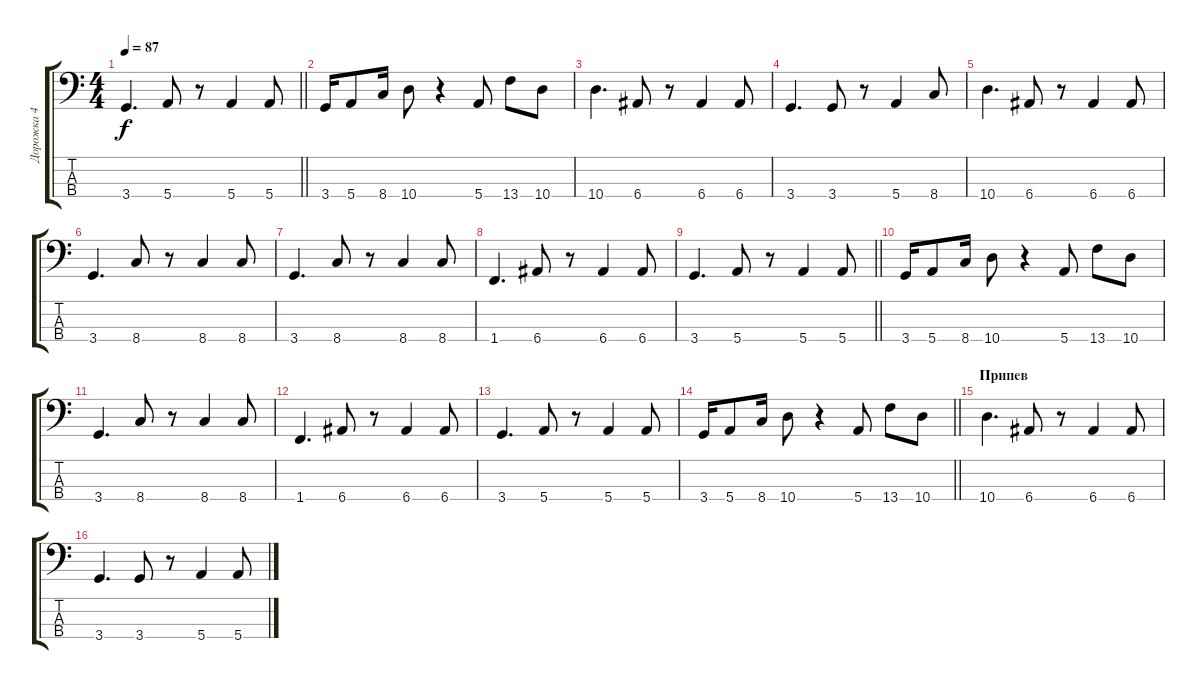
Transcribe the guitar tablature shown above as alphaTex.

\track ("Дорожка 4" "Дорожка 4") {instrument electricbassfinger}
\staff {score tabs}
\tuning (G2 D2 A1 E1) {hide}
\ts (4 4)
\tempo 87
\clef f4
\barLineRight lightlight
\ks c
3.4.4{d dy f} 5.4.8 r.8 5.4.4 5.4.8 |
\section ("" "")
3.4.16 5.4.8 8.4.16 10.4.8 r.4 5.4.8 13.4.8 10.4.8 |
10.4.4{d} 6.4.8 r.8 6.4.4 6.4.8 |
3.4.4{d} 3.4.8 r.8 5.4.4 8.4.8 |
10.4.4{d} 6.4.8 r.8 6.4.4 6.4.8 |
3.4.4{d} 8.4.8 r.8 8.4.4 8.4.8 |
3.4.4{d} 8.4.8 r.8 8.4.4 8.4.8 |
1.4.4{d} 6.4.8 r.8 6.4.4 6.4.8 |
\barLineRight lightlight
3.4.4{d} 5.4.8 r.8 5.4.4 5.4.8 |
3.4.16 5.4.8 8.4.16 10.4.8 r.4 5.4.8 13.4.8 10.4.8 |
3.4.4{d} 8.4.8 r.8 8.4.4 8.4.8 |
1.4.4{d} 6.4.8 r.8 6.4.4 6.4.8 |
3.4.4{d} 5.4.8 r.8 5.4.4 5.4.8 |
\barLineRight lightlight
3.4.16 5.4.8 8.4.16 10.4.8 r.4 5.4.8 13.4.8 10.4.8 |
\section ("" "Припев")
10.4.4{d} 6.4.8 r.8 6.4.4 6.4.8 |
3.4.4{d} 3.4.8 r.8 5.4.4 5.4.8
